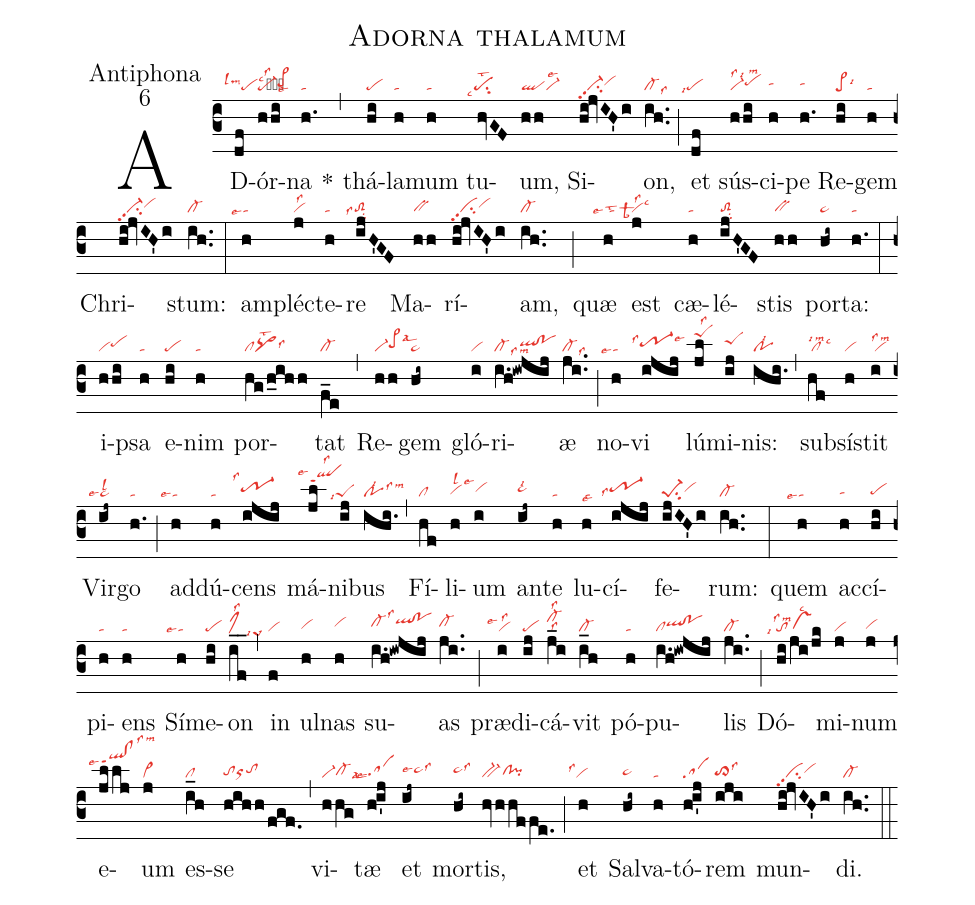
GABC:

name:Adorna thalamum;
office-part:Antiphona;
mode:6;
nabc-lines:1;
%%
(c3)
AD(df|```pelslm1lsc3lm3lsi7)ór(hhi|pe-lss2pe>hhlse8)na(h.|ta) *(,)
thá(hi|pe)la(h|ta)mum(h|ta) tu(hvGF|```pesu2lsc7lst2)um,(hh|qlvi-lse2) Si(hi!jvIH'i|vi-pp2su2vihh)on,(ih..|cl-lss9) (;)
et(df|```pelsi7) sús(hhi|vi-lss2lsi2pehhlsm2)ci(h|tahh)pe(h.|tahh) Re(hi|pe>lsi6)gem(h|ta) Chri(hi!jvIH'i|vi-pp2su2vihh)stum:(ih..|cl-) (:)
am(h|```talse7)plé(j|vilss2)cte(h|ta)re(ijH'GF|```toS2su2lss4) Ma(hh|bv)rí(hi!jvIH'i|vipp2su2vihh)am,(ih..|cl-) (;)
quæ(h|```talse4lst2lsb3) est(j|vilss2lsc3) cæ(h|ta)lé(ijH'GF|toS2su2)stis(hh|bv) por(hi~|ta>)ta:(h.|ta) (:)
i(hhi|vipehh)psa(h|ta) e(hi|pe)nim(h|ta) por(hg/h_ihh|clpq>lst2lss6)tat(f_e|cl-) (,)
Re(hh|vi-pe>hhlsal6)gem(hi~|ta>) gló(i|vi)ri(i.h!iwjij|cl-lss9lsm9```qlhh!pohh)æ(ji..|cl-lss9) (;)
no(h|```talse7)vi(ijij|```tr-1hhlss4lse6) lú(jl|peShllss2)mi(ij|peShi)nis:(ihi.|polsi2) (,)
sub(hf|cllsi2lsm2lsc3)sí(h|vi)stit(i|vilss2lsm2) Vir(ij~|```ta>lse4lsl2)go(h.|ta) (;)
ad(h|```talse1)dú(h|ta)cens(ijij|```tr-1hhlss1) má(jl|```qlhlppt1lse4lss2)ni(ij|```peSlsi7)bus(ihi.|polsi2lss3lsm3) (,)
Fí(hf|cl)li(h|vihglsl2)um(i|```vihhlse1) an(ij~|ta>hhlsi2)te(h|ta) lu(h|talse8)cí(ijij|```tr-1hhlss7)fe(ijIH'i|pe-1su2vihh)rum:(ih..|cl-) (:)
quem(h|```talse7) ac(h|tahg)cí(hi|pehg)pi(h|ta)ens(h|ta) Sí(h|```talse4)me(hi|pe)on(if__|clMhjlss2lsi9lsv9) (,)
in(f|vi) ul(h|vihg)nas(h|vihh) su(i.h!iwjij|cl-hhlss3qlhi!pohi)as(ji..|cl-hh) (;)
præ(i|```vilse1lss2)di(ij|pe)cá(j_i|cl-hjlss2lss8)vit(i_h|cl-) pó(h|ta)pu(i.h!iwjij|clqlhh!pohh)lis(ji..|cl-) (;)
Dó(hi/ji/jk|```tolsi7lss2lsm2vshglsc2)mi(j|vi)num(j|vihg) e(jllj|```qlhl!clhlppt1lse7lss3lsm3)um(j|vi>) es(i_h|cl)se(hihh/fgf.|tohgorhgtohh) (,)
vi(hhg|vi-cl-hglsal9)tæ(h!i'j|```sahglse7) et(ij~|ta>hhlse4lss3) mor(hi~|ta>hhlss3)tis,(hvhhffe.|bv-clhg!pihg) (;)
et(h|```vilss1) Sal(hi~|ta>hg)va(h|ta)tó(h!i'j|sa)rem(iji|to>hglss3) mun(hi!jvIH'i|vipp2su2vihh)di.(ih..|cl-) (::)
